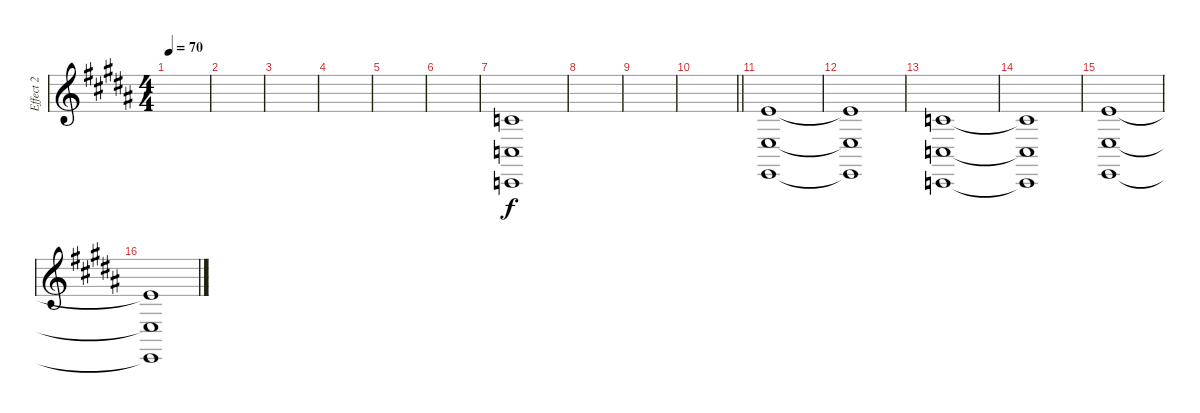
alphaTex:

\track ("Effect 2" "Effect 2") {instrument seashore}
\staff {score}
\tuning (E4 C4 G3 C3 G2 C2) {hide}
\ts (4 4)
\tempo 70
\clef g2
\ks b
|
|
|
|
|
|
(0.2 0.4 0.6).1 |
|
|
\barLineRight lightlight
|
(4.2 4.4 4.6).1 |
(4.2{t} 4.4{t} 4.6{t}).1 |
(0.2 0.4 0.6).1 |
(0.2{t} 0.4{t} 0.6{t}).1 |
(4.2 4.4 4.6).1 |
(4.2{t} 4.4{t} 4.6{t}).1
